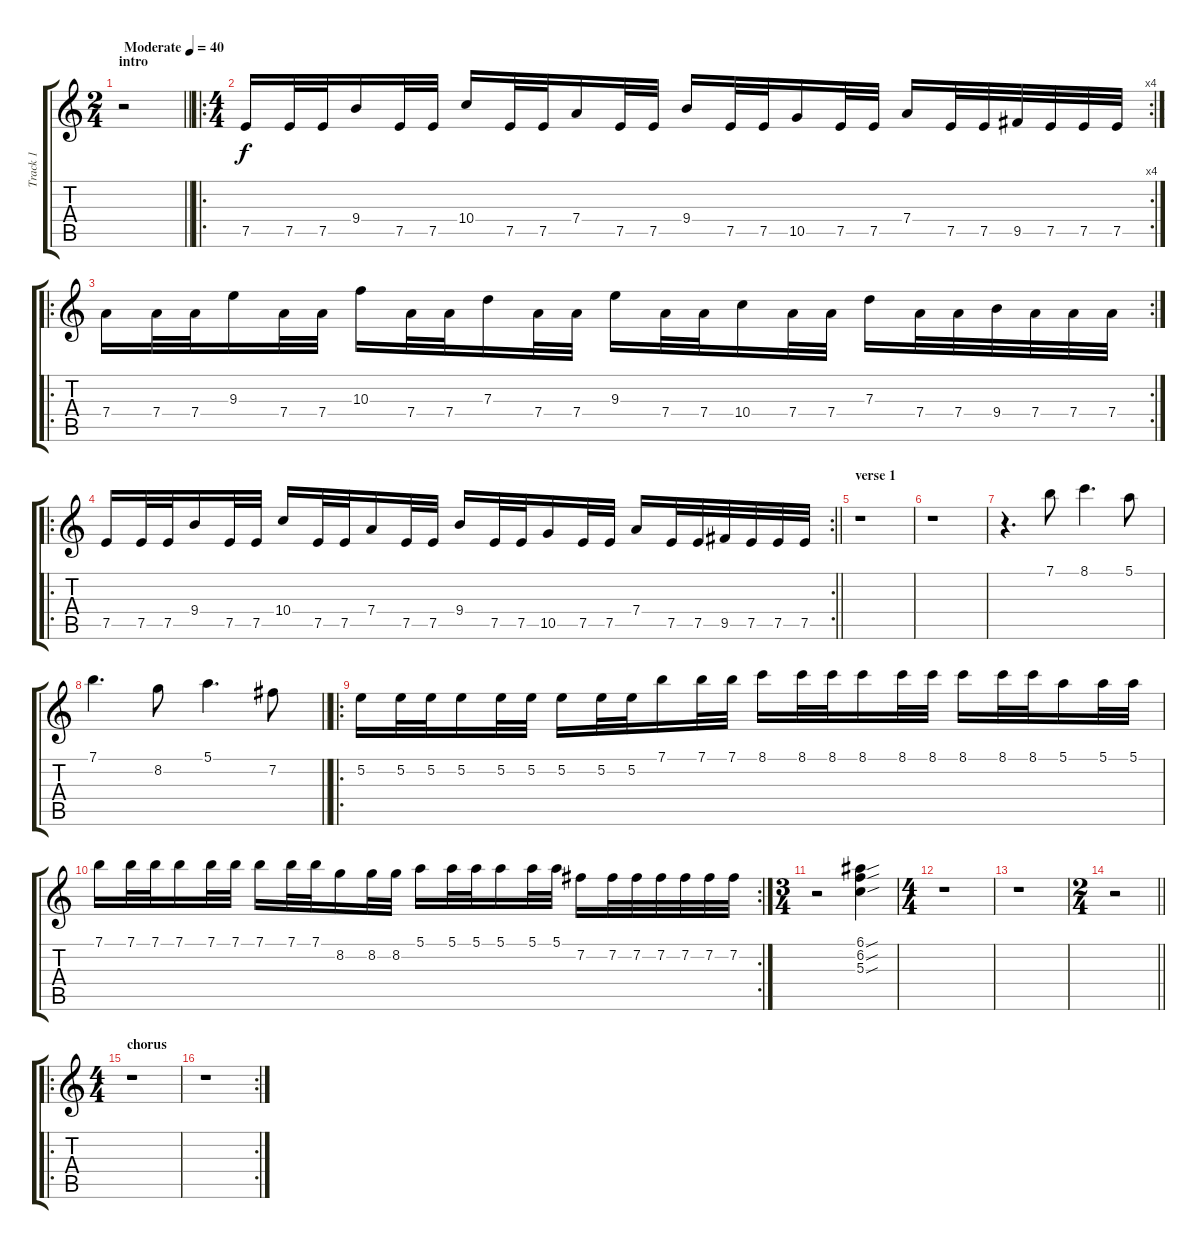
\track ("Track 1" "Track 1") {instrument overdrivenguitar}
\staff {score tabs}
\tuning (E4 B3 G3 D3 A2 E2) {hide}
\ts (2 4)
\section ("" "intro")
\tempo (40 "Moderate")
\clef g2
\barLineRight lightlight
\ks c
r.2{dy f instrument overdrivenguitar} |
\ro
\rc 4
\ts (4 4)
7.5.16 7.5.32 7.5.32 9.4.16 7.5.32 7.5.32 10.4.16 7.5.32 7.5.32 7.4.16 7.5.32 7.5.32 9.4.16 7.5.32 7.5.32 10.5.16 7.5.32 7.5.32 7.4.16 7.5.32 7.5.32 9.5.32 7.5.32 7.5.32 7.5.32 |
\ro
\rc 2
7.4.16 7.4.32 7.4.32 9.3.16 7.4.32 7.4.32 10.3.16 7.4.32 7.4.32 7.3.16 7.4.32 7.4.32 9.3.16 7.4.32 7.4.32 10.4.16 7.4.32 7.4.32 7.3.16 7.4.32 7.4.32 9.4.32 7.4.32 7.4.32 7.4.32 |
\ro
\rc 2
\barLineRight lightlight
7.5.16 7.5.32 7.5.32 9.4.16 7.5.32 7.5.32 10.4.16 7.5.32 7.5.32 7.4.16 7.5.32 7.5.32 9.4.16 7.5.32 7.5.32 10.5.16 7.5.32 7.5.32 7.4.16 7.5.32 7.5.32 9.5.32 7.5.32 7.5.32 7.5.32 |
\section ("" "verse 1")
r.1 |
r.1 |
r.4{d} 7.1.8 8.1.4{d} 5.1.8 |
\barLineRight lightlight
7.1.4{d} 8.2.8 5.1.4{d} 7.2.8 |
\ro
5.2.16 5.2.32 5.2.32 5.2.16 5.2.32 5.2.32 5.2.16 5.2.32 5.2.32 7.1.16 7.1.32 7.1.32 8.1.16 8.1.32 8.1.32 8.1.16 8.1.32 8.1.32 8.1.16 8.1.32 8.1.32 5.1.16 5.1.32 5.1.32 |
\rc 2
7.1.16 7.1.32 7.1.32 7.1.16 7.1.32 7.1.32 7.1.16 7.1.32 7.1.32 8.2.16 8.2.32 8.2.32 5.1.16 5.1.32 5.1.32 5.1.16 5.1.32 5.1.32 7.2.16 7.2.32 7.2.32 7.2.32 7.2.32 7.2.32 7.2.32 |
\ts (3 4)
r.2 (6.1{sou} 6.2{sou} 5.3{sou}).4 |
\ts (4 4)
r.1 |
r.1 |
\ts (2 4)
\barLineRight lightlight
r.2 |
\ro
\ts (4 4)
\section ("" "chorus")
r.1 |
\rc 2
r.1
